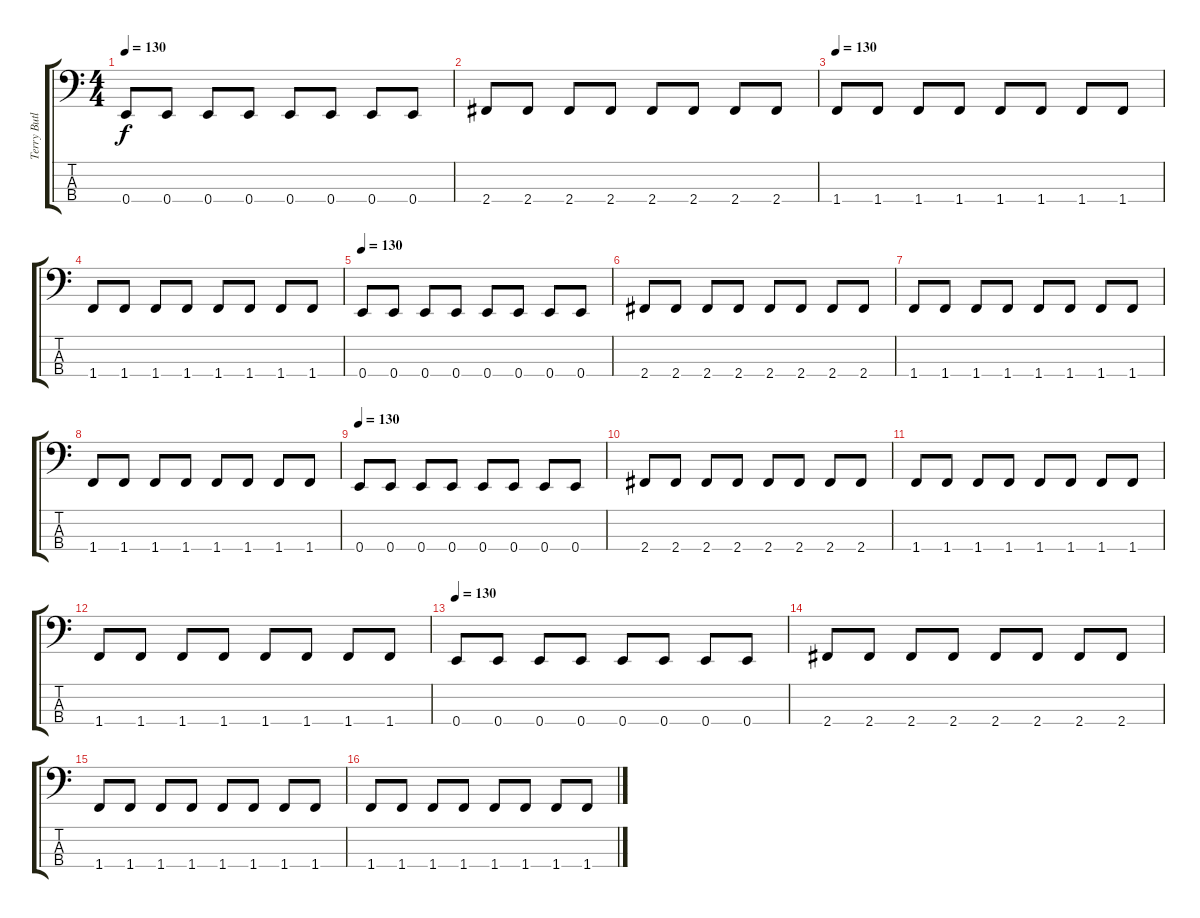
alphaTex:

\track ("Terry Butler" "Terry Butl") {instrument electricbasspick}
\staff {score tabs}
\tuning (G2 D2 A1 E1) {hide}
\ts (4 4)
\tempo 130
\clef f4
\ks c
0.4.8{dy f} 0.4.8 0.4.8 0.4.8 0.4.8 0.4.8 0.4.8 0.4.8 |
2.4.8 2.4.8 2.4.8 2.4.8 2.4.8 2.4.8 2.4.8 2.4.8 |
\tempo 130
1.4.8 1.4.8 1.4.8 1.4.8 1.4.8 1.4.8 1.4.8 1.4.8 |
1.4.8 1.4.8 1.4.8 1.4.8 1.4.8 1.4.8 1.4.8 1.4.8 |
\tempo 130
0.4.8 0.4.8 0.4.8 0.4.8 0.4.8 0.4.8 0.4.8 0.4.8 |
2.4.8 2.4.8 2.4.8 2.4.8 2.4.8 2.4.8 2.4.8 2.4.8 |
1.4.8 1.4.8 1.4.8 1.4.8 1.4.8 1.4.8 1.4.8 1.4.8 |
1.4.8 1.4.8 1.4.8 1.4.8 1.4.8 1.4.8 1.4.8 1.4.8 |
\tempo 130
0.4.8 0.4.8 0.4.8 0.4.8 0.4.8 0.4.8 0.4.8 0.4.8 |
2.4.8 2.4.8 2.4.8 2.4.8 2.4.8 2.4.8 2.4.8 2.4.8 |
1.4.8 1.4.8 1.4.8 1.4.8 1.4.8 1.4.8 1.4.8 1.4.8 |
1.4.8 1.4.8 1.4.8 1.4.8 1.4.8 1.4.8 1.4.8 1.4.8 |
\tempo 130
0.4.8 0.4.8 0.4.8 0.4.8 0.4.8 0.4.8 0.4.8 0.4.8 |
2.4.8 2.4.8 2.4.8 2.4.8 2.4.8 2.4.8 2.4.8 2.4.8 |
1.4.8 1.4.8 1.4.8 1.4.8 1.4.8 1.4.8 1.4.8 1.4.8 |
1.4.8 1.4.8 1.4.8 1.4.8 1.4.8 1.4.8 1.4.8 1.4.8
